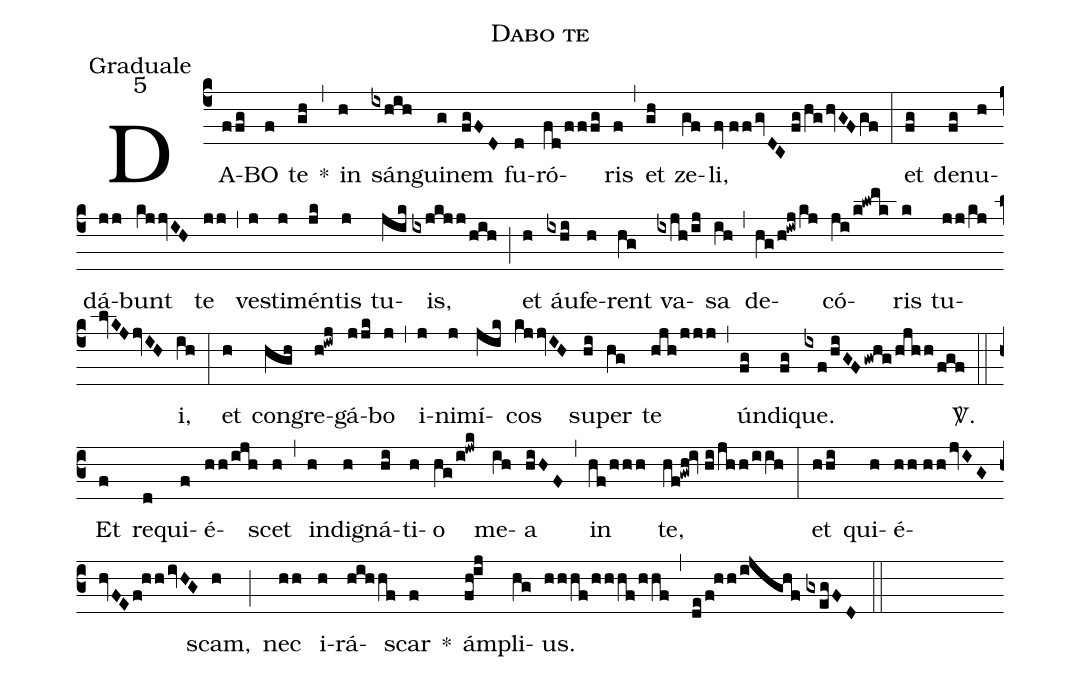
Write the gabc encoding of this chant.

name:Dabo te;
office-part:Graduale;
mode:5;
%%
(c4) DA(ffg)BO(f) te(gh) *(,) in(h) sán(ixhih)gui(g)nem(fgFD) fu(d)ró(fd/fffg)ris(f) (,) et(gh) ze(gf)li,(fv//ff/gvDC//fg/hg/hvGFgf) (:) et(fg) de(fg)nu(h)dá(jj)bunt(kjjvIH) te(jj) (,) ve(j)sti(j)mén(jk)tis(j) tu(jik)is,(ixjkjj/hih) (;) et(h) áu(ixhi)fe(h)rent(hg) va(ixjh/ij)sa(ih) (,) de(hg/h!iwj/kj)có(ji/k!lwmk)ris(k) tu(jj/kj//lvKJ/jvIH)i,(ih) (:) et(h) con(hgh)gre(h!iwj)gá(jjk)bo(j) (,) i(j)ni(j)mí(jik)cos(kjjvIH) su(hi)per(hg) te(hjh/jjj) (,) ún(fg)di(fg)que.(ixf/hiGF/gwhg/hjhh/fgf) <sp>V/</sp>.(z0::c3) Et(f) re(d)qui(f)é(hh/ijh)scet(h) (,) in(h)di(h)gná(hi)ti(h)o(hg/i!jwk) me(ih)a(hiHF) (,) in(hf/hhh) te,(hf!gwh!iv//hi/jhh/iih) (:) et(hhi) qui(h)é(hh//hh/jvIG/hvFE/f!hh/ivHG)scam,(h) (;) nec(hh) i(h)rá(hihhf)scar(f) *() ám(fh!ij)pli(hg)us.(hhhf/hhhf/hhf) (,) (de/f!hh/ijghf//gxegFD) (::)
